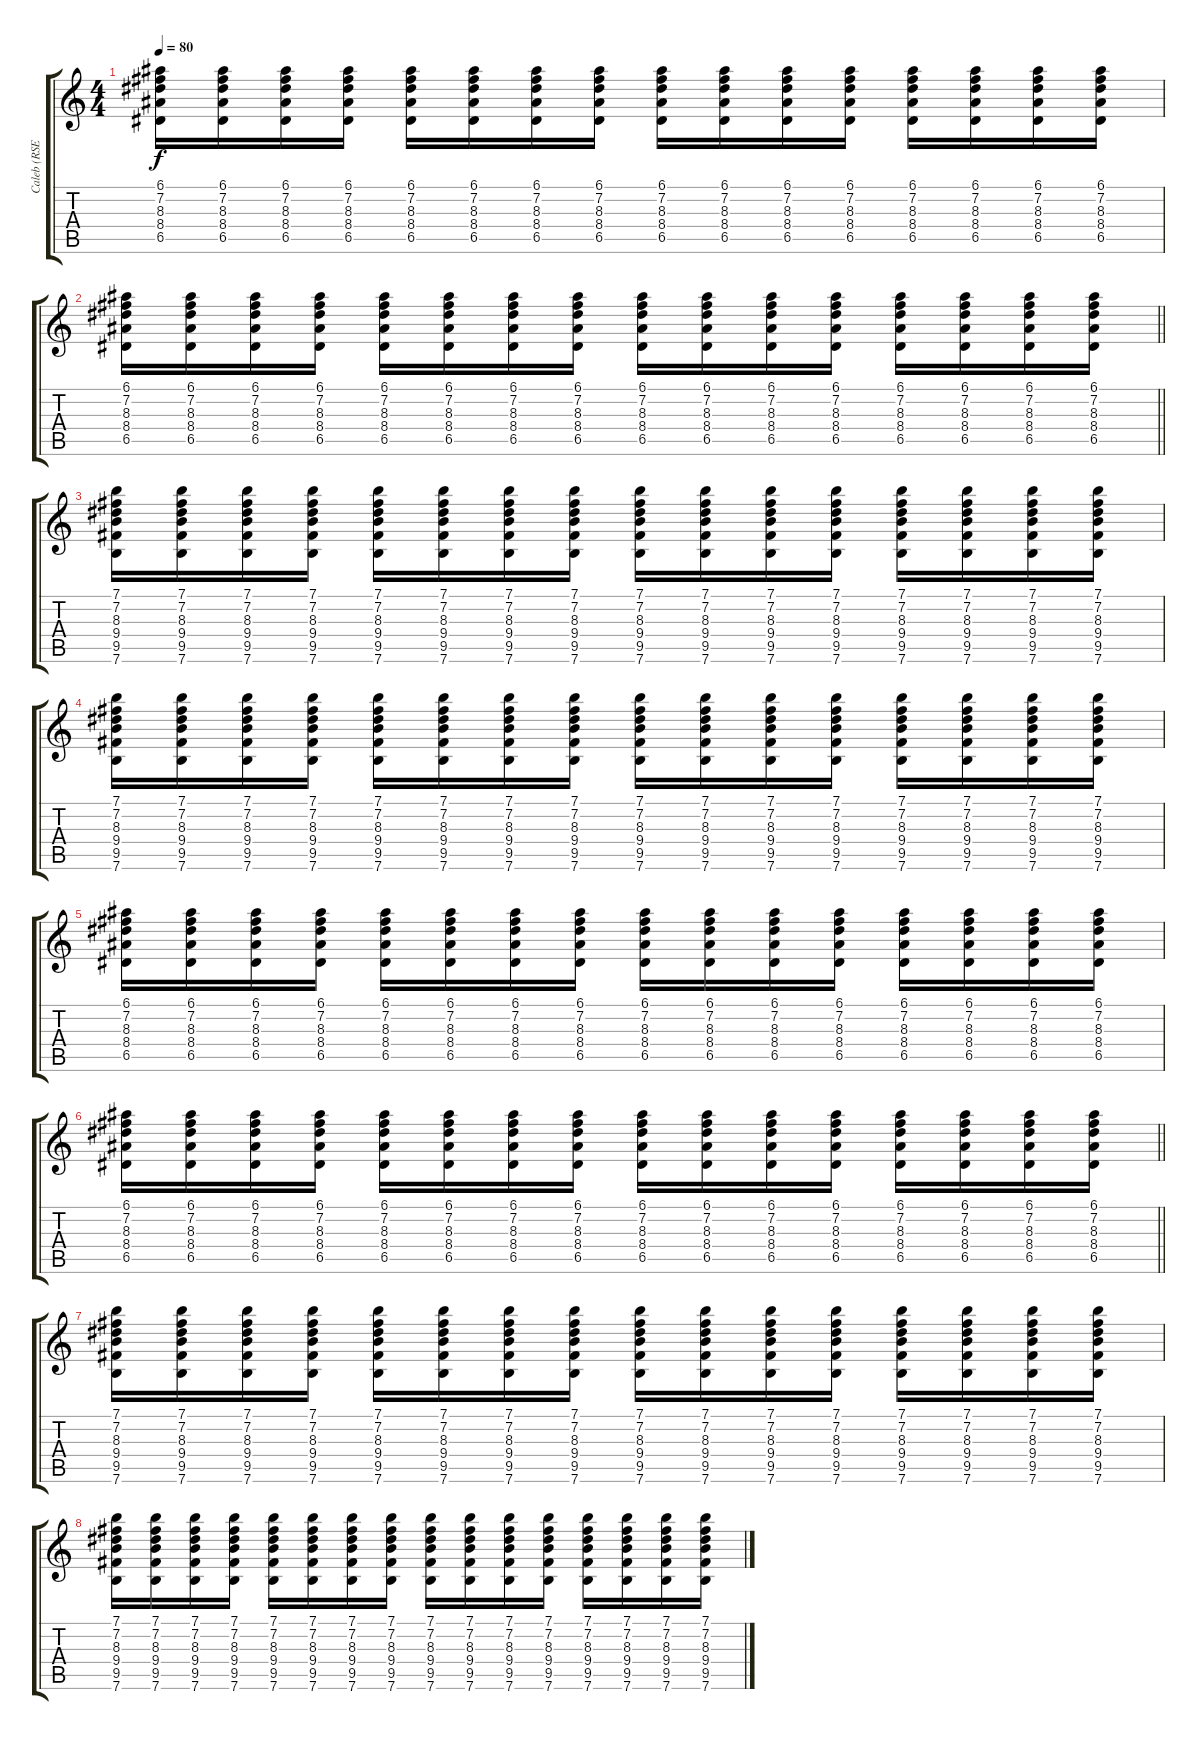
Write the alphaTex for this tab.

\track ("Caleb (RSE)" "Caleb (RSE") {instrument overdrivenguitar}
\staff {score tabs}
\tuning (E4 B3 G3 D3 A2 E2) {hide}
\ts (4 4)
\tempo 80
\clef g2
\ks c
(6.1 7.2 8.3 8.4 6.5).16{dy f} (6.1 7.2 8.3 8.4 6.5).16 (6.1 7.2 8.3 8.4 6.5).16 (6.1 7.2 8.3 8.4 6.5).16 (6.1 7.2 8.3 8.4 6.5).16 (6.1 7.2 8.3 8.4 6.5).16 (6.1 7.2 8.3 8.4 6.5).16 (6.1 7.2 8.3 8.4 6.5).16 (6.1 7.2 8.3 8.4 6.5).16 (6.1 7.2 8.3 8.4 6.5).16 (6.1 7.2 8.3 8.4 6.5).16 (6.1 7.2 8.3 8.4 6.5).16 (6.1 7.2 8.3 8.4 6.5).16 (6.1 7.2 8.3 8.4 6.5).16 (6.1 7.2 8.3 8.4 6.5).16 (6.1 7.2 8.3 8.4 6.5).16 |
\barLineRight lightlight
(6.1 7.2 8.3 8.4 6.5).16 (6.1 7.2 8.3 8.4 6.5).16 (6.1 7.2 8.3 8.4 6.5).16 (6.1 7.2 8.3 8.4 6.5).16 (6.1 7.2 8.3 8.4 6.5).16 (6.1 7.2 8.3 8.4 6.5).16 (6.1 7.2 8.3 8.4 6.5).16 (6.1 7.2 8.3 8.4 6.5).16 (6.1 7.2 8.3 8.4 6.5).16 (6.1 7.2 8.3 8.4 6.5).16 (6.1 7.2 8.3 8.4 6.5).16 (6.1 7.2 8.3 8.4 6.5).16 (6.1 7.2 8.3 8.4 6.5).16 (6.1 7.2 8.3 8.4 6.5).16 (6.1 7.2 8.3 8.4 6.5).16 (6.1 7.2 8.3 8.4 6.5).16 |
(7.1 7.2 8.3 9.4 9.5 7.6).16 (7.1 7.2 8.3 9.4 9.5 7.6).16 (7.1 7.2 8.3 9.4 9.5 7.6).16 (7.1 7.2 8.3 9.4 9.5 7.6).16 (7.1 7.2 8.3 9.4 9.5 7.6).16 (7.1 7.2 8.3 9.4 9.5 7.6).16 (7.1 7.2 8.3 9.4 9.5 7.6).16 (7.1 7.2 8.3 9.4 9.5 7.6).16 (7.1 7.2 8.3 9.4 9.5 7.6).16 (7.1 7.2 8.3 9.4 9.5 7.6).16 (7.1 7.2 8.3 9.4 9.5 7.6).16 (7.1 7.2 8.3 9.4 9.5 7.6).16 (7.1 7.2 8.3 9.4 9.5 7.6).16 (7.1 7.2 8.3 9.4 9.5 7.6).16 (7.1 7.2 8.3 9.4 9.5 7.6).16 (7.1 7.2 8.3 9.4 9.5 7.6).16 |
(7.1 7.2 8.3 9.4 9.5 7.6).16 (7.1 7.2 8.3 9.4 9.5 7.6).16 (7.1 7.2 8.3 9.4 9.5 7.6).16 (7.1 7.2 8.3 9.4 9.5 7.6).16 (7.1 7.2 8.3 9.4 9.5 7.6).16 (7.1 7.2 8.3 9.4 9.5 7.6).16 (7.1 7.2 8.3 9.4 9.5 7.6).16 (7.1 7.2 8.3 9.4 9.5 7.6).16 (7.1 7.2 8.3 9.4 9.5 7.6).16 (7.1 7.2 8.3 9.4 9.5 7.6).16 (7.1 7.2 8.3 9.4 9.5 7.6).16 (7.1 7.2 8.3 9.4 9.5 7.6).16 (7.1 7.2 8.3 9.4 9.5 7.6).16 (7.1 7.2 8.3 9.4 9.5 7.6).16 (7.1 7.2 8.3 9.4 9.5 7.6).16 (7.1 7.2 8.3 9.4 9.5 7.6).16 |
(6.1 7.2 8.3 8.4 6.5).16 (6.1 7.2 8.3 8.4 6.5).16 (6.1 7.2 8.3 8.4 6.5).16 (6.1 7.2 8.3 8.4 6.5).16 (6.1 7.2 8.3 8.4 6.5).16 (6.1 7.2 8.3 8.4 6.5).16 (6.1 7.2 8.3 8.4 6.5).16 (6.1 7.2 8.3 8.4 6.5).16 (6.1 7.2 8.3 8.4 6.5).16 (6.1 7.2 8.3 8.4 6.5).16 (6.1 7.2 8.3 8.4 6.5).16 (6.1 7.2 8.3 8.4 6.5).16 (6.1 7.2 8.3 8.4 6.5).16 (6.1 7.2 8.3 8.4 6.5).16 (6.1 7.2 8.3 8.4 6.5).16 (6.1 7.2 8.3 8.4 6.5).16 |
\barLineRight lightlight
(6.1 7.2 8.3 8.4 6.5).16 (6.1 7.2 8.3 8.4 6.5).16 (6.1 7.2 8.3 8.4 6.5).16 (6.1 7.2 8.3 8.4 6.5).16 (6.1 7.2 8.3 8.4 6.5).16 (6.1 7.2 8.3 8.4 6.5).16 (6.1 7.2 8.3 8.4 6.5).16 (6.1 7.2 8.3 8.4 6.5).16 (6.1 7.2 8.3 8.4 6.5).16 (6.1 7.2 8.3 8.4 6.5).16 (6.1 7.2 8.3 8.4 6.5).16 (6.1 7.2 8.3 8.4 6.5).16 (6.1 7.2 8.3 8.4 6.5).16 (6.1 7.2 8.3 8.4 6.5).16 (6.1 7.2 8.3 8.4 6.5).16 (6.1 7.2 8.3 8.4 6.5).16 |
\section ("" "")
(7.1 7.2 8.3 9.4 9.5 7.6).16 (7.1 7.2 8.3 9.4 9.5 7.6).16 (7.1 7.2 8.3 9.4 9.5 7.6).16 (7.1 7.2 8.3 9.4 9.5 7.6).16 (7.1 7.2 8.3 9.4 9.5 7.6).16 (7.1 7.2 8.3 9.4 9.5 7.6).16 (7.1 7.2 8.3 9.4 9.5 7.6).16 (7.1 7.2 8.3 9.4 9.5 7.6).16 (7.1 7.2 8.3 9.4 9.5 7.6).16 (7.1 7.2 8.3 9.4 9.5 7.6).16 (7.1 7.2 8.3 9.4 9.5 7.6).16 (7.1 7.2 8.3 9.4 9.5 7.6).16 (7.1 7.2 8.3 9.4 9.5 7.6).16 (7.1 7.2 8.3 9.4 9.5 7.6).16 (7.1 7.2 8.3 9.4 9.5 7.6).16 (7.1 7.2 8.3 9.4 9.5 7.6).16 |
(7.1 7.2 8.3 9.4 9.5 7.6).16 (7.1 7.2 8.3 9.4 9.5 7.6).16 (7.1 7.2 8.3 9.4 9.5 7.6).16 (7.1 7.2 8.3 9.4 9.5 7.6).16 (7.1 7.2 8.3 9.4 9.5 7.6).16 (7.1 7.2 8.3 9.4 9.5 7.6).16 (7.1 7.2 8.3 9.4 9.5 7.6).16 (7.1 7.2 8.3 9.4 9.5 7.6).16 (7.1 7.2 8.3 9.4 9.5 7.6).16 (7.1 7.2 8.3 9.4 9.5 7.6).16 (7.1 7.2 8.3 9.4 9.5 7.6).16 (7.1 7.2 8.3 9.4 9.5 7.6).16 (7.1 7.2 8.3 9.4 9.5 7.6).16 (7.1 7.2 8.3 9.4 9.5 7.6).16 (7.1 7.2 8.3 9.4 9.5 7.6).16 (7.1 7.2 8.3 9.4 9.5 7.6).16
